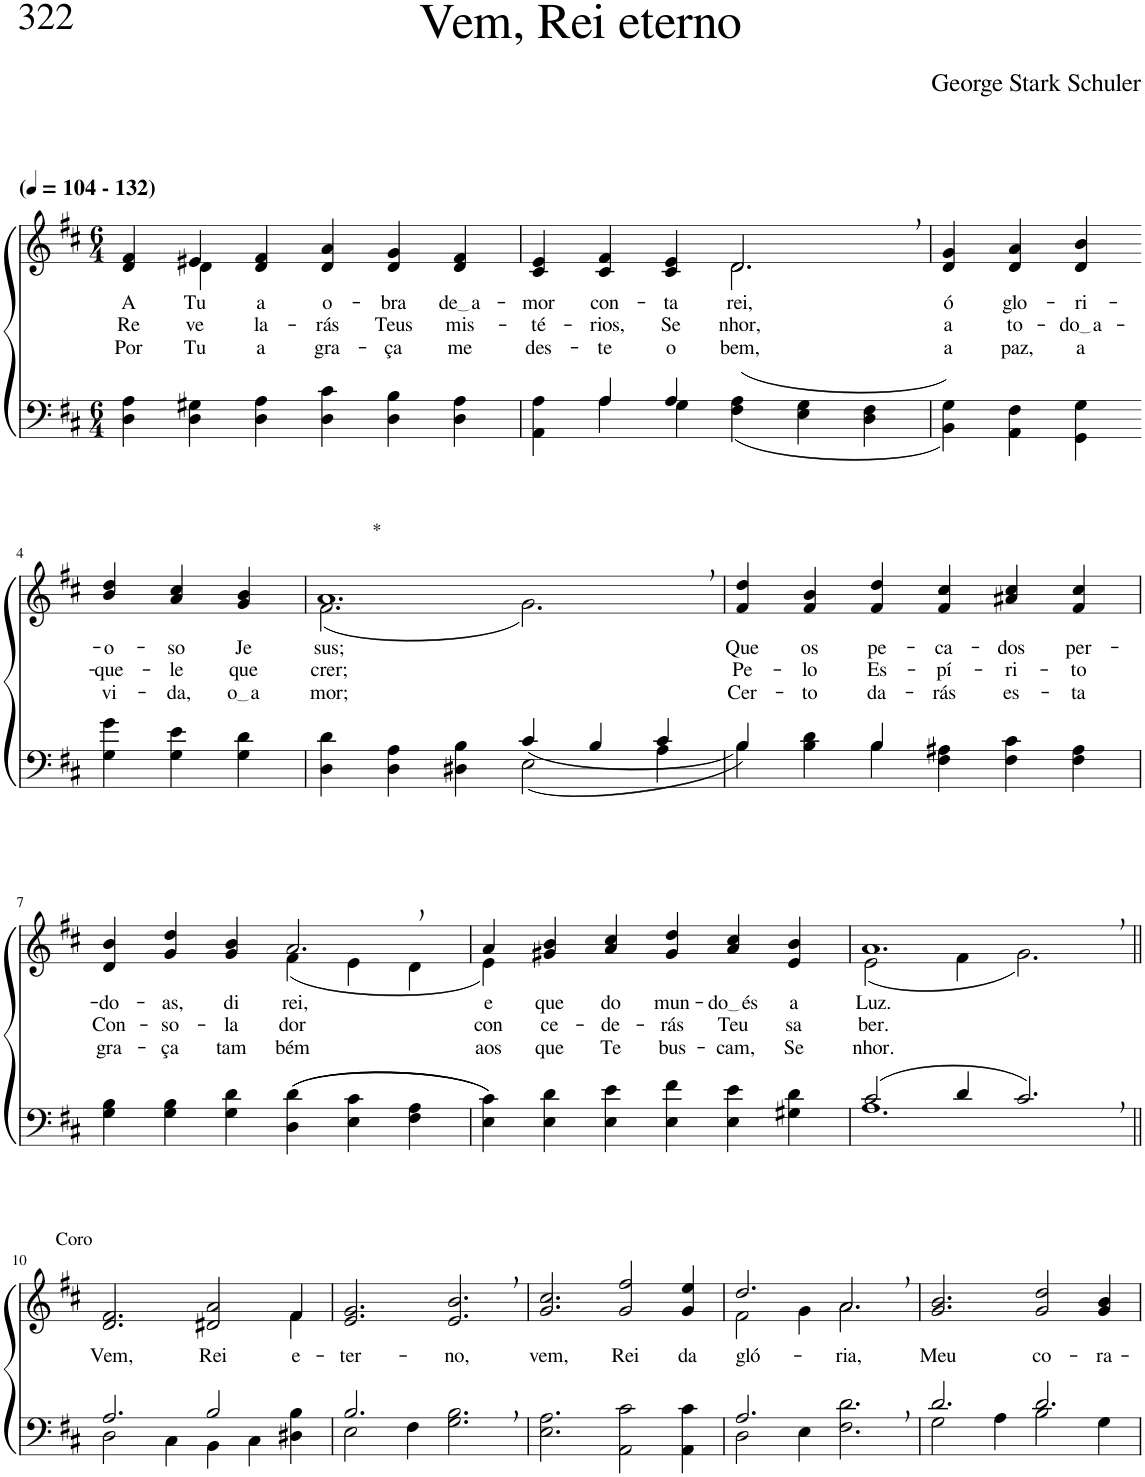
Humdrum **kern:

**kern	**kern	**text	**text	**text
*part2	*part1	*part1	*part1	*part1
*staff2	*staff1	*staff1	*staff1	*staff1
*I"Parte III e IV	*I"Parte I e II	*	*	*
*clefF4	*clefG2	*	*	*
*Trd1c2	*Trd1c2	*	*	*
*k[f#c#]	*k[f#c#]	*	*	*
*M6/4	*M6/4	*	*	*
*MM104	*MM104	*	*	*
=1	=1	=1	=1	=1
!	!LO:TX:a:B:t=(	!	!	!
!	!LO:TX:a:B:t=- 132)	!	!	!
!	!	!LO:LY:b	!LO:LY:b	!LO:LY:b
*	*^	*	*	*
4D\ 4A\	4d/ 4f#/	4ryy	A	Re-	Por
!	!	!	!LO:LY:b	!LO:LY:b	!LO:LY:b
4D\ 4G#X\	4e#X/	4d\	Tu-	-ve-	Tu-
!	!	!	!LO:LY:b	!LO:LY:b	!LO:LY:b
4D\ 4A\	4d/ 4f#/	1ryy	-a	-la-	-a
!	!	!	!LO:LY:b	!LO:LY:b	!LO:LY:b
4D\ 4c#\	4d/ 4a/	.	o-	-rás	gra-
!	!	!	!LO:LY:b	!LO:LY:b	!LO:LY:b
4D\ 4B\	4d/ 4g/	.	-bra	Teus	-ça
!	!	!	!LO:LY:b	!LO:LY:b	!LO:LY:b
4D\ 4A\	4d/ 4f#/	.	de a	mis-	me
=2	=2	=2	=2	=2	=2
*^	*	*	*	*	*
!	!	!	!	!LO:LY:b	!LO:LY:b	!LO:LY:b
4ryy	4AA\ 4A\	4c#/ 4e/	2.ryy	-mor	-té-	des-
!	!	!	!	!LO:LY:b	!LO:LY:b	!LO:LY:b
4A/	4A\	4c#/ 4f#/	.	con-	-rios,	-te
!	!	!	!	!LO:LY:b	!LO:LY:b	!LO:LY:b
4A/	4G\	4c#/ 4e/	.	-ta-	Se-	o
!	!	!	!	!LO:LY:b	!LO:LY:b	!LO:LY:b
2.ryy	((4F#\ 4A\	2.d,/	2.d\	-rei,	-nhor,	bem,
.	4E\ 4G\	.	.	.	.	.
.	4D\ 4F#\	.	.	.	.	.
*	*	*v	*v	*	*	*
=3	=3	=3	=3	=3	=3
!	!	!	!LO:LY:b	!LO:LY:b	!LO:LY:b
*v	*v	*	*	*	*
4BB\ 4G\))	4d/ 4g/	ó	a	a
!	!	!LO:LY:b	!LO:LY:b	!LO:LY:b
4AA\ 4F#\	4d/ 4a/	glo-	to-	paz,
!	!	!LO:LY:b	!LO:LY:b	!LO:LY:b
4GG\ 4G\	4d/ 4b/	-ri-	do a	a
!!LO:LB:g=z
=4-	=4-	=4-	=4-	=4-
!	!	!LO:LY:b	!LO:LY:b	!LO:LY:b
4G\ 4g\	4b/ 4dd/	-o-	-que-	vi-
!	!	!LO:LY:b	!LO:LY:b	!LO:LY:b
4G\ 4e\	4a/ 4cc#/	-so	-le	-da,
!	!	!LO:LY:b	!LO:LY:b	!LO:LY:b
4G\ 4d\	4g/ 4b/	Je-	que	o a
=5	=5	=5	=5	=5
*^	*^	*	*	*
!	!	!LO:TX:a:t=*	!	!	!	!
!	!	!	!	!LO:LY:b	!LO:LY:b	!LO:LY:b
2.ryy	4D\ 4d\	1.a,	(2.f#\	-sus;	crer;	mor;
.	4D\ 4A\	.	.	.	.	.
.	4D#X\ 4B\	.	.	.	.	.
(4c#/	(2E\	.	2.g\)	.	.	.
4B/	.	.	.	.	.	.
4c#/	4A\	.	.	.	.	.
*	*	*v	*v	*	*	*
=6	=6	=6	=6	=6	=6
!	!	!	!LO:LY:b	!LO:LY:b	!LO:LY:b
4B/)	4B\)	4f#/ 4dd/	Que	Pe-	Cer-
!	!	!	!LO:LY:b	!LO:LY:b	!LO:LY:b
4ryy	4B\ 4d\	4f#/ 4b/	os	-lo	-to
!	!	!	!LO:LY:b	!LO:LY:b	!LO:LY:b
4B/	4B\	4f#/ 4dd/	pe-	Es-	da-
!	!	!	!LO:LY:b	!LO:LY:b	!LO:LY:b
2.ryy	4F#\ 4A#X\	4f#/ 4cc#/	-ca-	-pí-	-rás
!	!	!	!LO:LY:b	!LO:LY:b	!LO:LY:b
.	4F#\ 4c#\	4a#X/ 4cc#/	-dos	-ri-	es-
!	!	!	!LO:LY:b	!LO:LY:b	!LO:LY:b
.	4F#\ 4A#\	4f#/ 4cc#/	per-	-to	-ta
!!LO:LB:g=z
=7	=7	=7	=7	=7	=7
!	!	!	!LO:LY:b	!LO:LY:b	!LO:LY:b
*v	*v	*^	*	*	*
4G\ 4B\	4d/ 4b/	2.ryy	-do-	Con-	gra-
!	!	!	!LO:LY:b	!LO:LY:b	!LO:LY:b
4G\ 4B\	4g/ 4dd/	.	-as,	-so-	-ça
!	!	!	!LO:LY:b	!LO:LY:b	!LO:LY:b
4G\ 4d\	4g/ 4b/	.	di-	-la-	tam-
!	!	!	!LO:LY:b	!LO:LY:b	!LO:LY:b
((4D\ 4d\	2.a,/	(4f#\	-rei,	-dor	-bém
4E\ 4c#\	.	4e\	.	.	.
4F#\ 4A\	.	4d\	.	.	.
=8	=8	=8	=8	=8	=8
!	!	!	!LO:LY:b	!LO:LY:b	!LO:LY:b
4E\ 4c#\))	4a/	4e\)	e	con-	aos
!	!	!	!LO:LY:b	!LO:LY:b	!LO:LY:b
4E\ 4d\	4g#X/ 4b/	1ryy	que	-ce-	que
!	!	!	!LO:LY:b	!LO:LY:b	!LO:LY:b
4E\ 4e\	4a/ 4cc#/	.	do	-de-	Te
!	!	!	!LO:LY:b	!LO:LY:b	!LO:LY:b
4E\ 4f#\	4g#/ 4dd/	.	mun-	-rás	bus-
!	!	!	!LO:LY:b	!LO:LY:b	!LO:LY:b
4E\ 4e\	4a/ 4cc#/	.	do és	Teu	-cam,
!	!	!	!LO:LY:b	!LO:LY:b	!LO:LY:b
4G#X\ 4d\	4e/ 4b/	4ryy	a	sa-	Se-
=9	=9	=9	=9	=9	=9
*^	*	*	*	*	*
!	!	!	!	!LO:LY:b	!LO:LY:b	!LO:LY:b
(2c#/	1.A	1.a,	(2e\	Luz.	-ber.	-nhor.
4d/	.	.	4f#\	.	.	.
2.c#,/)	.	.	2.g\)	.	.	.
!!LO:LB:g=z	!!
=10||	=10||	=10||	=10||	=10||	=10||	=10||
!	!	!LO:TX:a:t=Coro	!	!	!	!
!	!	!	!	!LO:LY:b	!	!
2.A/	2D\	1ryy	2.d/ 2.f#/	Vem,	.	.
.	4C#\	.	.	.	.	.
!	!	!	!	!LO:LY:b	!	!
2B/	4BB\	.	2d#X/ 2a/	Rei	.	.
.	4C#\	4ryy	.	.	.	.
!	!	!	!	!LO:LY:b	!	!
4ryy	4D#X\ 4B\	4f#\	4f#/	e-	.	.
=11	=11	=11	=11	=11	=11	=11
!	!	!	!	!LO:LY:b	!	!
*	*	*v	*v	*	*	*
2.B/	2E\	2.e/ 2.g/	-ter-	.	.
.	4F#\	.	.	.	.
!	!	!	!LO:LY:b	!	!
2.ryy	2.G\ 2.B\	2.e/, 2.b/,	-no,	.	.
=12	=12	=12	=12	=12	=12
!	!	!	!LO:LY:b	!	!
*v	*v	*	*	*	*
2.E\ 2.A\	2.g/ 2.cc#/	vem,	.	.
!	!	!LO:LY:b	!	!
2AA\ 2c#\	2g/ 2ff#/	Rei	.	.
!	!	!LO:LY:b	!	!
4AA\ 4c#\	4g/ 4ee/	da	.	.
=13	=13	=13	=13	=13
*^	*^	*	*	*
!	!	!	!	!LO:LY:b	!	!
2.A/	2D\	2.dd/	2f#\	gló-	.	.
.	4E\	.	4g\	.	.	.
!	!	!	!	!LO:LY:b	!	!
2.ryy	2.F#\ 2.d\	2.a,/	2.a\	-ria,	.	.
=14	=14	=14	=14	=14	=14	=14
!	!	!	!	!LO:LY:b	!	!
*	*	*v	*v	*	*	*
2.d/	2G\	2.g/ 2.b/	Meu	.	.
.	4A\	.	.	.	.
!	!	!	!LO:LY:b	!	!
2.d/	2B\	2g/ 2dd/	co-	.	.
!	!	!	!LO:LY:b	!	!
.	4G\	4g/ 4b/	-ra-	.	.
*v	*v	*	*	*	*
=	=	=	=	=
*-	*-	*-	*-	*-
